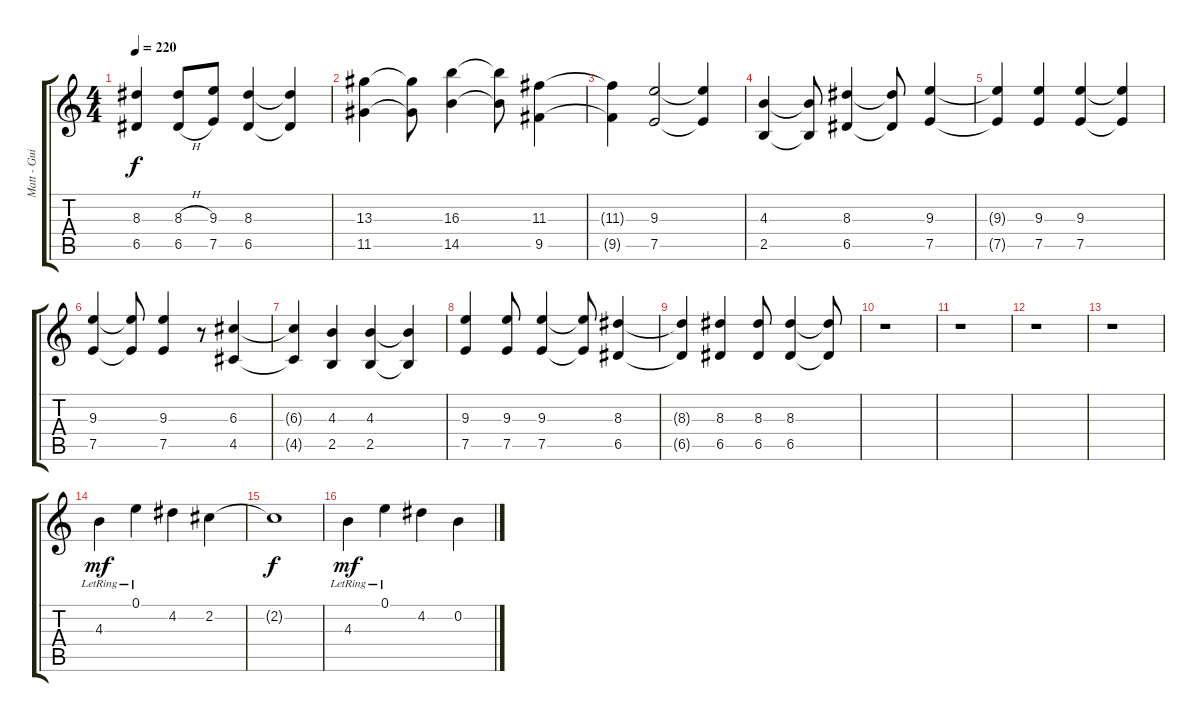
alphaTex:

\track ("Matt - Guitar" "Matt - Gui") {instrument distortionguitar}
\staff {score tabs}
\tuning (E4 B3 G3 D3 A2 E2) {hide}
\ts (4 4)
\tempo 220
\clef g2
\ks c
(8.3{t} 6.5{t}).4{dy f} (8.3{h} 6.5{h}).8 (9.3 7.5).8 (8.3 6.5).4 (8.3{t} 6.5{t}).4 |
(13.3 11.5).4 (13.3{t} 11.5{t}).8 (16.3 14.5).4 (16.3{t} 14.5{t}).8 (11.3 9.5).4 |
(11.3{t} 9.5{t}).4 (9.3 7.5).2 (9.3{t} 7.5{t}).4 |
(4.3 2.5).4 (4.3{t} 2.5{t}).8 (8.3 6.5).4 (8.3{t} 6.5{t}).8 (9.3 7.5).4 |
(9.3{t} 7.5{t}).4 (9.3 7.5).4 (9.3 7.5).4 (9.3{t} 7.5{t}).4 |
(9.3 7.5).4 (9.3{t} 7.5{t}).8 (9.3 7.5).4 r.8 (6.3 4.5).4 |
(6.3{t} 4.5{t}).4 (4.3 2.5).4 (4.3 2.5).4 (4.3{t} 2.5{t}).4 |
(9.3 7.5).4 (9.3 7.5).8 (9.3 7.5).4 (9.3{t} 7.5{t}).8 (8.3 6.5).4 |
(8.3{t} 6.5{t}).4 (8.3 6.5).4 (8.3 6.5).8 (8.3 6.5).4 (8.3{t} 6.5{t}).8 |
r.1 |
r.1 |
r.1 |
r.1 |
4.3{lr}.4{dy mf instrument electricguitarclean} 0.1{lr}.4 4.2.4 2.2.4 |
2.2{t}.1{dy f} |
4.3{lr}.4{dy mf} 0.1{lr}.4 4.2.4 0.2.4
